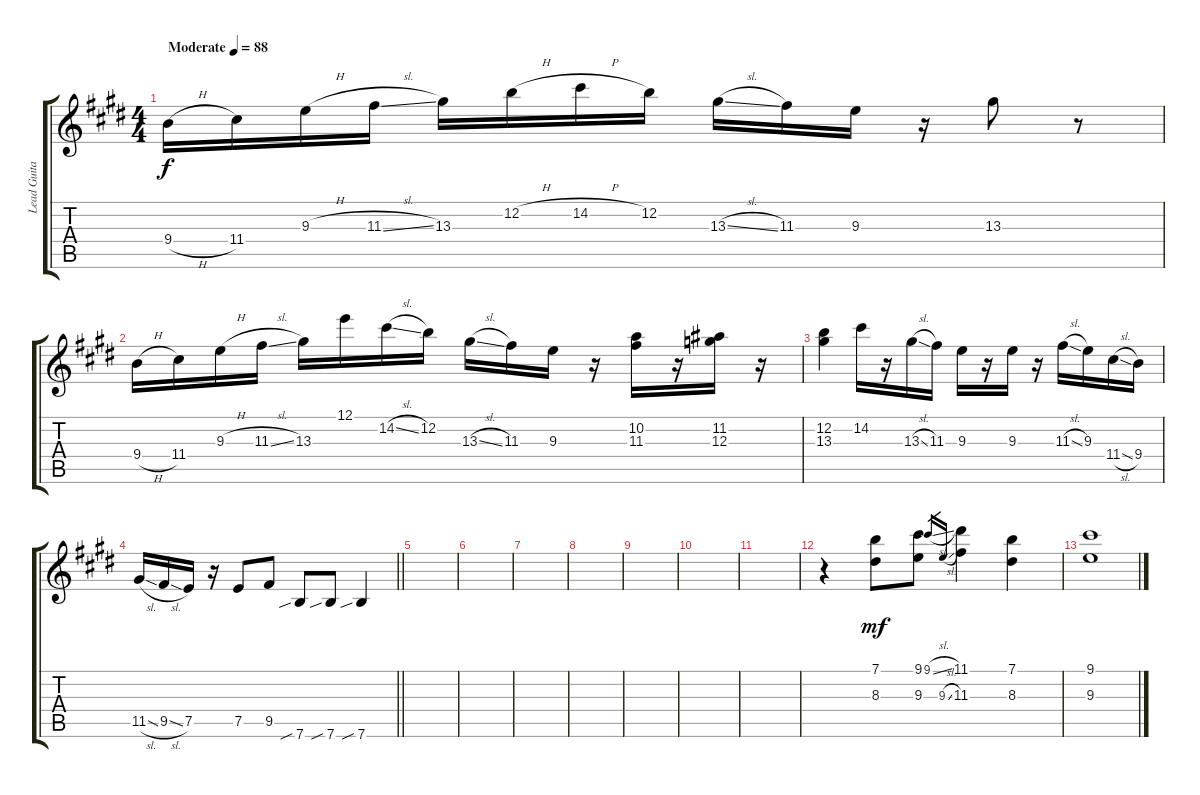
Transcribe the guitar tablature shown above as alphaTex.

\track ("Lead Guitar" "Lead Guita") {instrument electricguitarmuted}
\staff {score tabs}
\tuning (E4 B3 G3 D3 A2 E2) {hide}
\ts (4 4)
\tempo (88 "Moderate")
\clef g2
\ks e
9.4{h}.16{dy f instrument electricguitarmuted} 11.4.16 9.3{h}.16 11.3{sl}.16 13.3.16 12.2{h}.16 14.2{h}.16 12.2.16 13.3{sl}.16 11.3.16 9.3.16 r.16 13.3.8 r.8 |
9.4{h}.16 11.4.16 9.3{h}.16 11.3{sl}.16 13.3.16 12.1.16 14.2{sl}.16 12.2.16 13.3{sl}.16 11.3.16 9.3.16 r.16 (10.2 11.3).16 r.16 (11.2 12.3).16 r.16 |
(12.2 13.3).4 14.2.16 r.16 13.3{sl}.16 11.3.16 9.3.16 r.16 9.3.16 r.16 11.3{sl}.16 9.3.16 11.4{sl}.16 9.4.16 |
\barLineRight lightlight
11.5{sl}.16 9.5{sl}.16 7.5.16 r.16 7.5.8 9.5.8 7.6{sib}.8 7.6{sib}.8 7.6{sib}.4 |
|
|
|
|
|
|
|
r.4 (7.1 8.3).8{dy mf} (9.1 9.3).8 9.1{sl}.16{gr} 9.3{sl}.16{gr} (11.1 11.3).4 (7.1 8.3).4 |
(9.1 9.3).1
